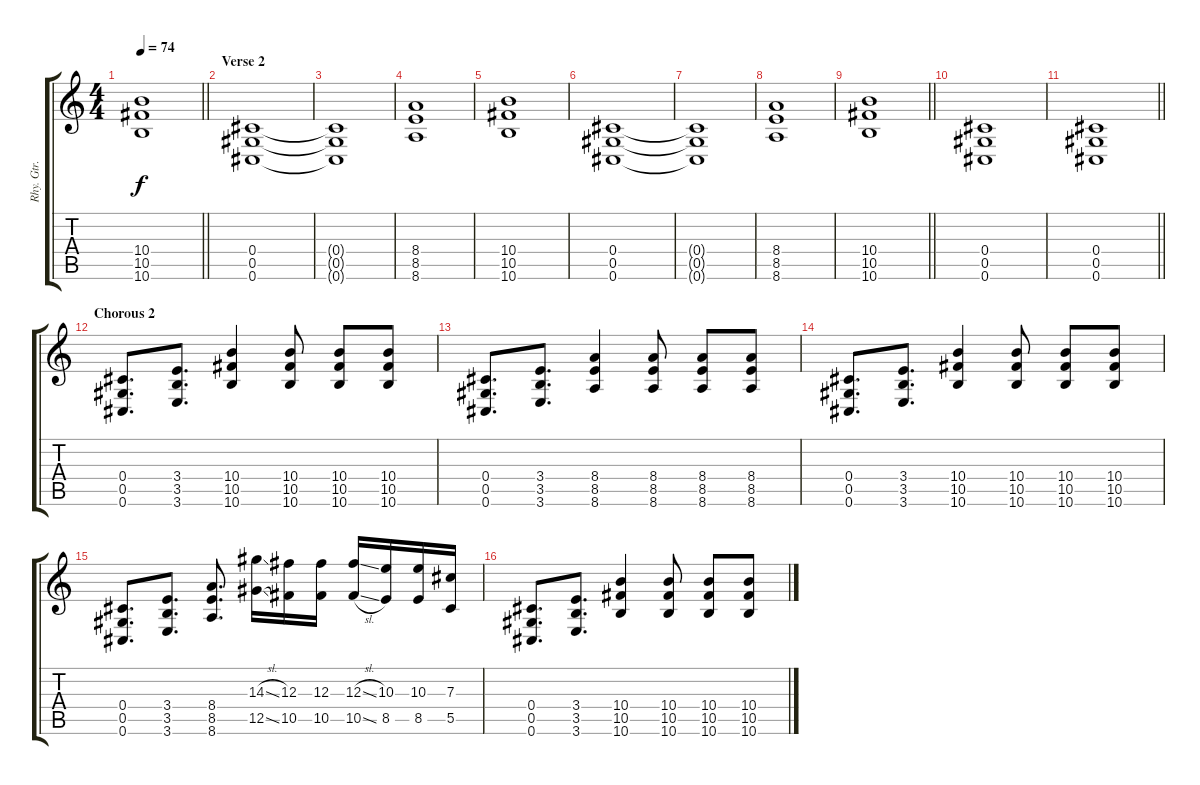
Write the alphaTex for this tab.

\track ("Rhy. Gtr. 1" "Rhy. Gtr. ") {instrument distortionguitar}
\staff {score tabs}
\tuning (Eb4 Bb3 Gb3 Db3 Ab2 Db2) {hide}
\ts (4 4)
\tempo 74
\clef g2
\barLineRight lightlight
\ks c
(10.4 10.5 10.6).1{dy f} |
\section ("" "Verse 2")
(0.4 0.5 0.6).1 |
(0.4{t} 0.5{t} 0.6{t}).1 |
(8.4 8.5 8.6).1 |
(10.4 10.5 10.6).1 |
(0.4 0.5 0.6).1 |
(0.4{t} 0.5{t} 0.6{t}).1 |
(8.4 8.5 8.6).1 |
\barLineRight lightlight
(10.4 10.5 10.6).1 |
\section ("" "")
(0.4 0.5 0.6).1 |
\barLineRight lightlight
(0.4 0.5 0.6).1 |
\section ("" "Chorous 2")
(0.4 0.5 0.6).8{d} (3.4 3.5 3.6).8{d} (10.4 10.5 10.6).4 (10.4 10.5 10.6).8 (10.4 10.5 10.6).8 (10.4 10.5 10.6).8 |
(0.4 0.5 0.6).8{d} (3.4 3.5 3.6).8{d} (8.4 8.5 8.6).4 (8.4 8.5 8.6).8 (8.4 8.5 8.6).8 (8.4 8.5 8.6).8 |
(0.4 0.5 0.6).8{d} (3.4 3.5 3.6).8{d} (10.4 10.5 10.6).4 (10.4 10.5 10.6).8 (10.4 10.5 10.6).8 (10.4 10.5 10.6).8 |
(0.4 0.5 0.6).8{d} (3.4 3.5 3.6).8{d} (8.4 8.5 8.6).8{d} (14.3{sl} 12.5{sl}).16 (12.3 10.5).16 (12.3 10.5).16 (12.3{sl} 10.5{sl}).16 (10.3 8.5).16 (10.3 8.5).16 (7.3 5.5).16 |
(0.4 0.5 0.6).8{d} (3.4 3.5 3.6).8{d} (10.4 10.5 10.6).4 (10.4 10.5 10.6).8 (10.4 10.5 10.6).8 (10.4 10.5 10.6).8
